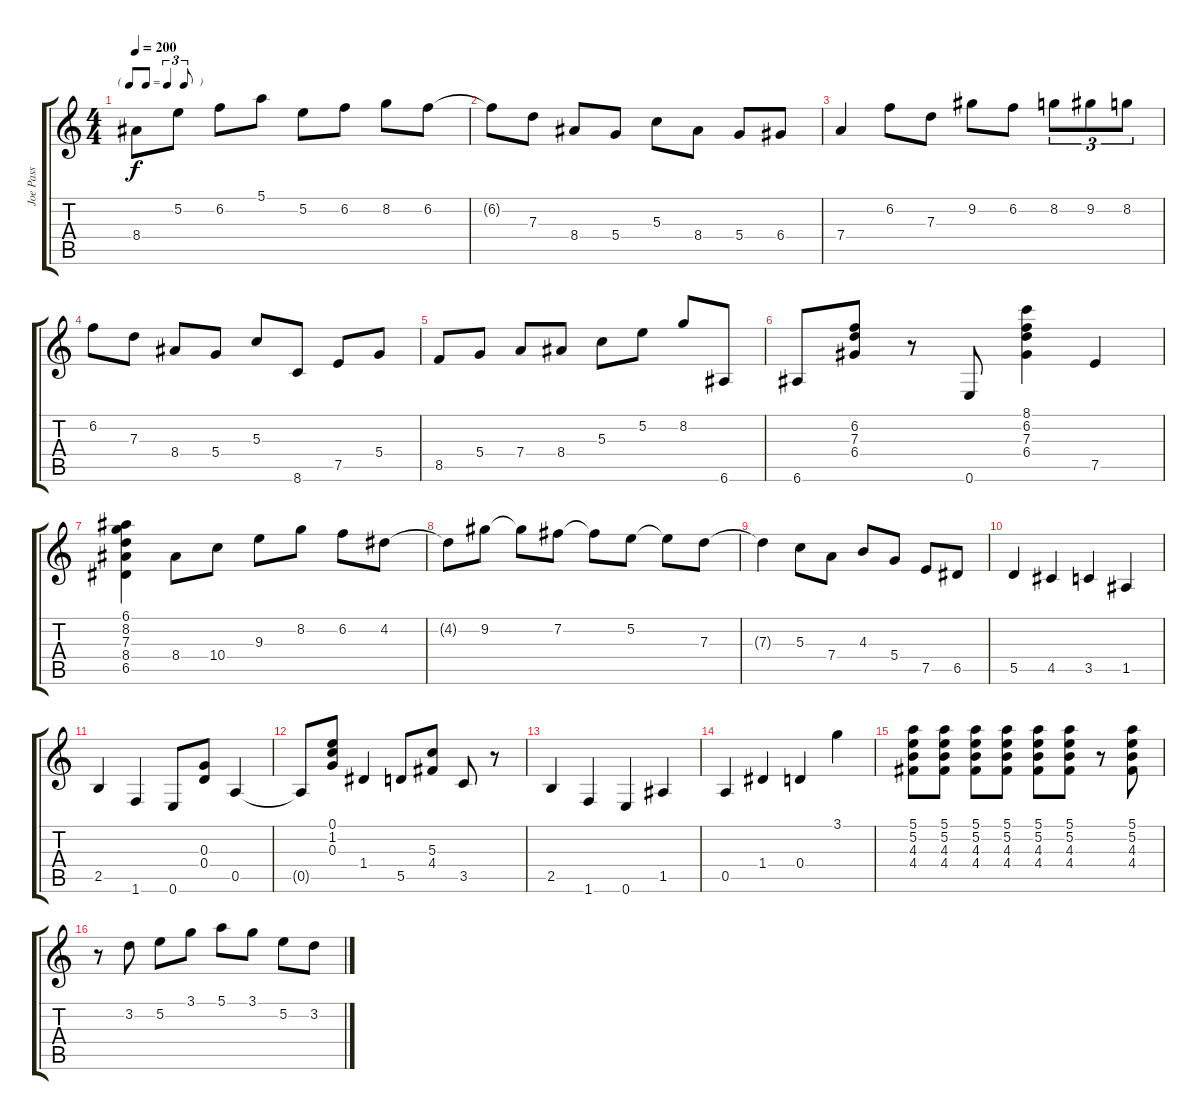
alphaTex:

\track ("Joe Pass" "Joe Pass") {instrument electricguitarjazz}
\staff {score tabs}
\tuning (E4 B3 G3 D3 A2 E2) {hide}
\ts (4 4)
\tf triplet8th
\tempo 200
\clef g2
\ks c
8.4.8{dy f} 5.2.8 6.2.8 5.1.8 5.2.8 6.2.8 8.2.8 6.2.8 |
6.2{t}.8 7.3.8 8.4.8 5.4.8 5.3.8 8.4.8 5.4.8 6.4.8 |
7.4.4 6.2.8 7.3.8 9.2.8 6.2.8 8.2.8{tu (3 2)} 9.2.8{tu (3 2)} 8.2.8{tu (3 2)} |
6.2.8 7.3.8 8.4.8 5.4.8 5.3.8 8.6.8 7.5.8 5.4.8 |
8.5.8 5.4.8 7.4.8 8.4.8 5.3.8 5.2.8 8.2.8 6.6.8 |
6.6.8 (6.2 7.3 6.4).8 r.8 0.6.8 (8.1 6.2 7.3 6.4).4 7.5.4 |
(6.1 8.2 7.3 8.4 6.5).4 8.4.8 10.4.8 9.3.8 8.2.8 6.2.8 4.2.8 |
4.2{t}.8 9.2.8 9.2{t}.8 7.2.8 7.2{t}.8 5.2.8 5.2{t}.8 7.3.8 |
7.3{t}.4 5.3.8 7.4.8 4.3.8 5.4.8 7.5.8 6.5.8 |
5.5.4 4.5.4 3.5.4 1.5.4 |
2.5.4 1.6.4 0.6.8 (0.3 0.4).8 0.5.4 |
0.5{t}.8 (0.1 1.2 0.3).8 1.4.4 5.5.8 (5.3 4.4).8 3.5.8 r.8 |
2.5.4 1.6.4 0.6.4 1.5.4 |
0.5.4 1.4.4 0.4.4 3.1.4 |
(5.1 5.2 4.3 4.4).8 (5.1 5.2 4.3 4.4).8 (5.1 5.2 4.3 4.4).8 (5.1 5.2 4.3 4.4).8 (5.1 5.2 4.3 4.4).8 (5.1 5.2 4.3 4.4).8 r.8 (5.1 5.2 4.3 4.4).8 |
r.8 3.2.8 5.2.8 3.1.8 5.1.8 3.1.8 5.2.8 3.2.8
